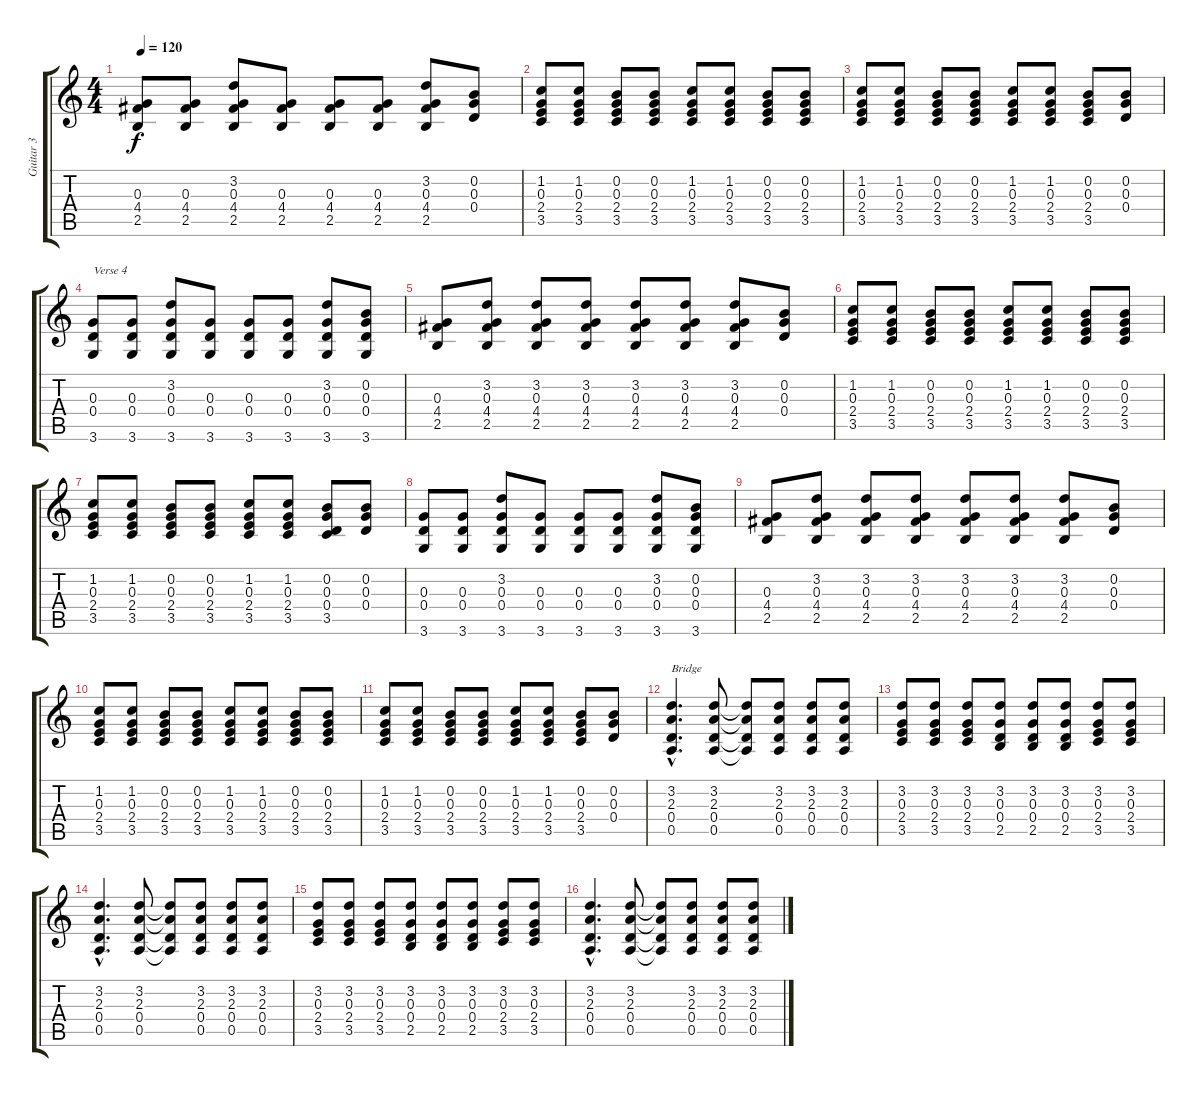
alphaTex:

\track ("Guitar 3" "Guitar 3") {instrument distortionguitar}
\staff {score tabs}
\tuning (E4 B3 G3 D3 A2 E2) {hide}
\ts (4 4)
\tempo 120
\clef g2
\ks c
(0.3 4.4 2.5).8{dy f} (0.3 4.4 2.5).8 (3.2 0.3 4.4 2.5).8 (0.3 4.4 2.5).8 (0.3 4.4 2.5).8 (0.3 4.4 2.5).8 (3.2 0.3 4.4 2.5).8 (0.2 0.3 0.4).8 |
(1.2 0.3 2.4 3.5).8 (1.2 0.3 2.4 3.5).8 (0.2 0.3 2.4 3.5).8 (0.2 0.3 2.4 3.5).8 (1.2 0.3 2.4 3.5).8 (1.2 0.3 2.4 3.5).8 (0.2 0.3 2.4 3.5).8 (0.2 0.3 2.4 3.5).8 |
(1.2 0.3 2.4 3.5).8 (1.2 0.3 2.4 3.5).8 (0.2 0.3 2.4 3.5).8 (0.2 0.3 2.4 3.5).8 (1.2 0.3 2.4 3.5).8 (1.2 0.3 2.4 3.5).8 (0.2 0.3 2.4 3.5).8 (0.2 0.3 0.4).8 |
(0.3 0.4 3.6).8{txt "Verse 4"} (0.3 0.4 3.6).8 (3.2 0.3 0.4 3.6).8 (0.3 0.4 3.6).8 (0.3 0.4 3.6).8 (0.3 0.4 3.6).8 (3.2 0.3 0.4 3.6).8 (0.2 0.3 0.4 3.6).8 |
(0.3 4.4 2.5).8 (3.2 0.3 4.4 2.5).8 (3.2 0.3 4.4 2.5).8 (3.2 0.3 4.4 2.5).8 (3.2 0.3 4.4 2.5).8 (3.2 0.3 4.4 2.5).8 (3.2 0.3 4.4 2.5).8 (0.2 0.3 0.4).8 |
(1.2 0.3 2.4 3.5).8 (1.2 0.3 2.4 3.5).8 (0.2 0.3 2.4 3.5).8 (0.2 0.3 2.4 3.5).8 (1.2 0.3 2.4 3.5).8 (1.2 0.3 2.4 3.5).8 (0.2 0.3 2.4 3.5).8 (0.2 0.3 2.4 3.5).8 |
(1.2 0.3 2.4 3.5).8 (1.2 0.3 2.4 3.5).8 (0.2 0.3 2.4 3.5).8 (0.2 0.3 2.4 3.5).8 (1.2 0.3 2.4 3.5).8 (1.2 0.3 2.4 3.5).8 (0.2 0.3 0.4 3.5).8 (0.2 0.3 0.4).8 |
(0.3 0.4 3.6).8 (0.3 0.4 3.6).8 (3.2 0.3 0.4 3.6).8 (0.3 0.4 3.6).8 (0.3 0.4 3.6).8 (0.3 0.4 3.6).8 (3.2 0.3 0.4 3.6).8 (0.2 0.3 0.4 3.6).8 |
(0.3 4.4 2.5).8 (3.2 0.3 4.4 2.5).8 (3.2 0.3 4.4 2.5).8 (3.2 0.3 4.4 2.5).8 (3.2 0.3 4.4 2.5).8 (3.2 0.3 4.4 2.5).8 (3.2 0.3 4.4 2.5).8 (0.2 0.3 0.4).8 |
(1.2 0.3 2.4 3.5).8 (1.2 0.3 2.4 3.5).8 (0.2 0.3 2.4 3.5).8 (0.2 0.3 2.4 3.5).8 (1.2 0.3 2.4 3.5).8 (1.2 0.3 2.4 3.5).8 (0.2 0.3 2.4 3.5).8 (0.2 0.3 2.4 3.5).8 |
(1.2 0.3 2.4 3.5).8 (1.2 0.3 2.4 3.5).8 (0.2 0.3 2.4 3.5).8 (0.2 0.3 2.4 3.5).8 (1.2 0.3 2.4 3.5).8 (1.2 0.3 2.4 3.5).8 (0.2 0.3 2.4 3.5).8 (0.2 0.3 0.4).8 |
(3.2{hac} 2.3{hac} 0.4{hac} 0.5{hac}).4{d txt "Bridge"} (3.2 2.3 0.4 0.5).8 (3.2{t} 2.3{t} 0.4{t} 0.5{t}).8 (3.2 2.3 0.4 0.5).8 (3.2 2.3 0.4 0.5).8 (3.2 2.3 0.4 0.5).8 |
(3.2 0.3 2.4 3.5).8 (3.2 0.3 2.4 3.5).8 (3.2 0.3 2.4 3.5).8 (3.2 0.3 0.4 2.5).8 (3.2 0.3 0.4 2.5).8 (3.2 0.3 0.4 2.5).8 (3.2 0.3 2.4 3.5).8 (3.2 0.3 2.4 3.5).8 |
(3.2{hac} 2.3{hac} 0.4{hac} 0.5{hac}).4{d} (3.2 2.3 0.4 0.5).8 (3.2{t} 2.3{t} 0.4{t} 0.5{t}).8 (3.2 2.3 0.4 0.5).8 (3.2 2.3 0.4 0.5).8 (3.2 2.3 0.4 0.5).8 |
(3.2 0.3 2.4 3.5).8 (3.2 0.3 2.4 3.5).8 (3.2 0.3 2.4 3.5).8 (3.2 0.3 0.4 2.5).8 (3.2 0.3 0.4 2.5).8 (3.2 0.3 0.4 2.5).8 (3.2 0.3 2.4 3.5).8 (3.2 0.3 2.4 3.5).8 |
(3.2{hac} 2.3{hac} 0.4{hac} 0.5{hac}).4{d} (3.2 2.3 0.4 0.5).8 (3.2{t} 2.3{t} 0.4{t} 0.5{t}).8 (3.2 2.3 0.4 0.5).8 (3.2 2.3 0.4 0.5).8 (3.2 2.3 0.4 0.5).8
